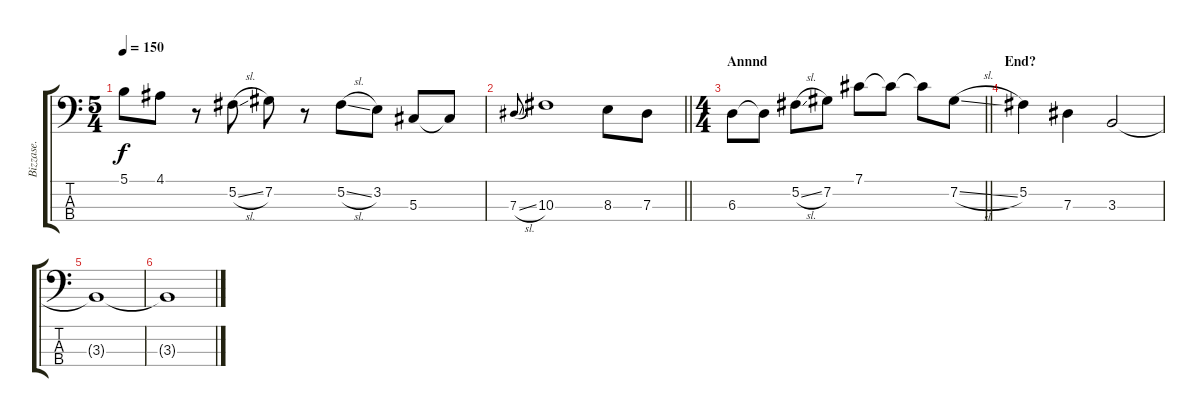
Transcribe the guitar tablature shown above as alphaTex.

\track ("Bizzase." "Bizzase.") {instrument electricbasspick}
\staff {score tabs}
\tuning (Gb2 Db2 Ab1 Eb1) {hide}
\ts (5 4)
\tempo 150
\clef f4
\ks c
5.1.8{dy f} 4.1.8 r.8 5.2{sl}.8 7.2.8 r.8 5.2{sl}.8 3.2.8 5.3.8 5.3{t}.8 |
\barLineRight lightlight
7.3{sl}.8{gr onbeat} 10.3.1 8.3.8 7.3.8 |
\ts (4 4)
\section ("" "Annnd")
\barLineRight lightlight
6.3.8 6.3{t}.8 5.2{sl}.8 7.2.8 7.1.8 7.1{t}.8 7.1{t}.8 7.2{sl}.8 |
\section ("" "End?")
5.2.4 7.3.4 3.3.2 |
3.3{t}.1 |
3.3{t}.1
